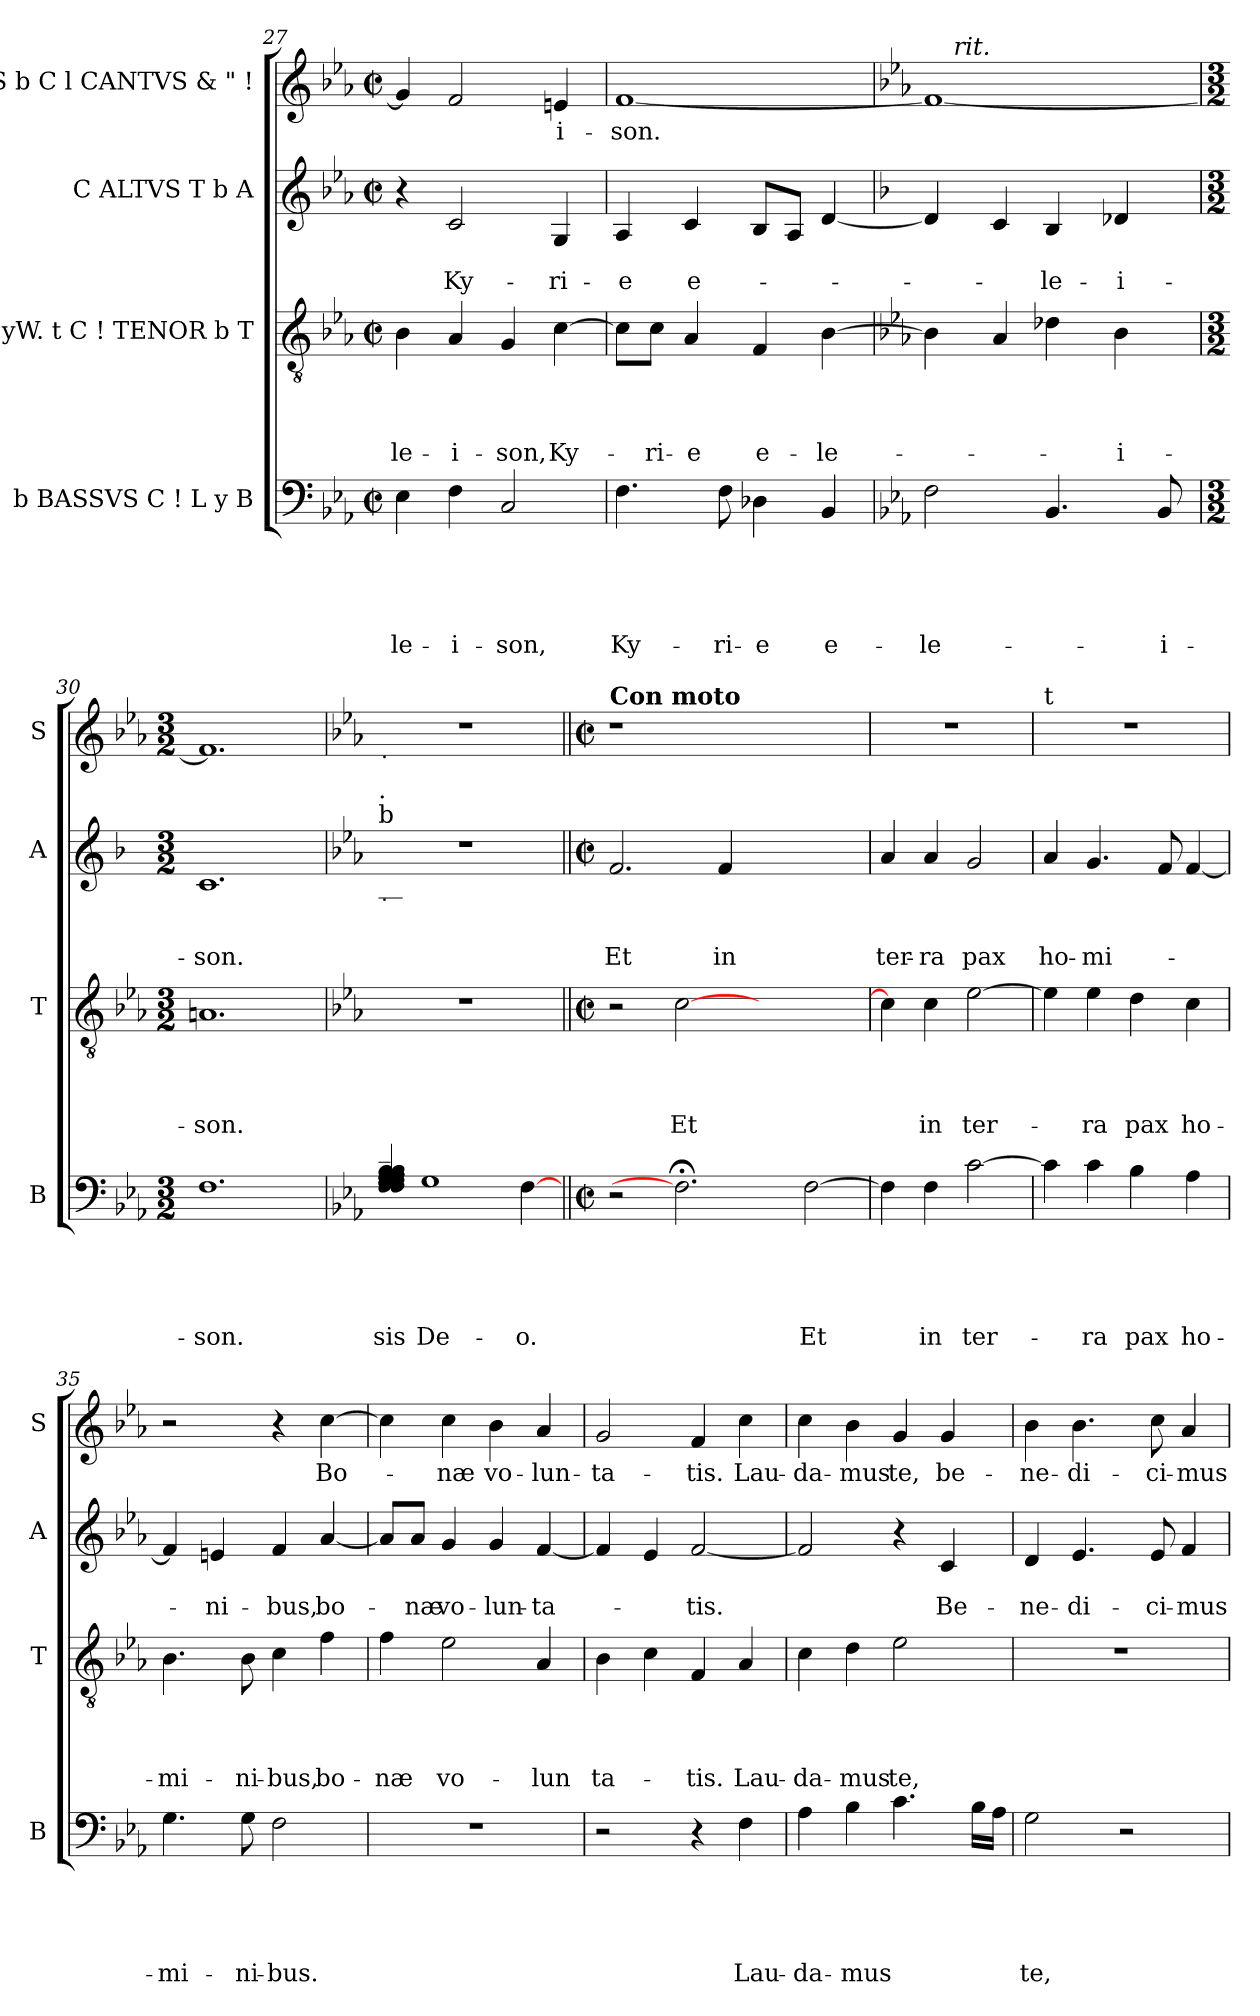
**kern	**text	**text	**text	**text	**text	**kern	**text	**text	**text	**text	**kern	**text	**text	**kern	**text
*part4	*part4	*part4	*part4	*part4	*part4	*part3	*part3	*part3	*part3	*part3	*part2	*part2	*part2	*part1	*part1
*staff4	*staff4	*staff4	*staff4	*staff4	*staff4	*staff3	*staff3	*staff3	*staff3	*staff3	*staff2	*staff2	*staff2	*staff1	*staff1
*I"b BASSVS C ! L y B	*	*	*	*	*	*I"yW. t C ! TENOR b T	*	*	*	*	*I"C ALTVS T b A	*	*	*I"S b C l CANTVS & " !	*
*I'B	*	*	*	*	*	*I'T	*	*	*	*	*I'A	*	*	*I'S	*
*clefF4	*	*	*	*	*	*clefGv2	*	*	*	*	*clefG2	*	*	*clefG2	*
*k[b-e-a-]	*	*	*	*	*	*k[b-e-a-]	*	*	*	*	*k[b-e-a-]	*	*	*k[b-e-a-]	*
*E-:	*	*	*	*	*	*E-:	*	*	*	*	*E-:	*	*	*E-:	*
*M2/2	*	*	*	*	*	*M2/2	*	*	*	*	*M2/2	*	*	*M2/2	*
*met(c|)	*	*	*	*	*	*met(c|)	*	*	*	*	*met(c|)	*	*	*met(c|)	*
=27	=27	=27	=27	=27	=27	=27	=27	=27	=27	=27	=27	=27	=27	=27	=27
!	!	!	!	!	!LO:LY:b	!	!	!	!	!LO:LY:b	!	!	!	!	!
4E-\	.	.	.	.	-le-	4B-\	.	.	.	-le-	4r	.	.	4g/]	.
!	!	!	!	!	!LO:LY:b	!	!	!	!	!LO:LY:b	!	!	!LO:LY:b	!	!
4F\	.	.	.	.	-i-	4A-/	.	.	.	-i-	2c/	.	Ky-	2f/	.
!	!	!	!	!	!LO:LY:b	!	!	!	!	!LO:LY:b	!	!	!	!	!
2C/	.	.	.	.	-son,	4G/	.	.	.	-son,	.	.	.	.	.
!	!	!	!	!	!	!	!	!	!	!LO:LY:b	!	!	!LO:LY:b	!	!LO:LY:b
.	.	.	.	.	.	[>4c\	.	.	.	Ky-	4G/	.	-ri-	4e/	-i-
=28	=28	=28	=28	=28	=28	=28	=28	=28	=28	=28	=28	=28	=28	=28	=28
!	!	!	!	!	!LO:LY:b	!	!	!	!	!	!	!	!LO:LY:b	!	!LO:LY:b
4.F\	.	.	.	.	Ky-	8c\L]	.	.	.	.	4A-/	.	-e	[<1f	-son.
!	!	!	!	!	!	!	!	!	!	!LO:LY:b	!	!	!	!	!
.	.	.	.	.	.	8c\J	.	.	.	-ri-	.	.	.	.	.
!	!	!	!	!	!	!	!	!	!	!LO:LY:b	!	!	!LO:LY:b	!	!
.	.	.	.	.	.	4A-/	.	.	.	-e	4c/	.	e-	.	.
!	!	!	!	!	!LO:LY:b	!	!	!	!	!	!	!	!	!	!
8F\	.	.	.	.	-ri-	.	.	.	.	.	.	.	.	.	.
!	!	!	!	!	!LO:LY:b	!	!	!	!	!LO:LY:b	!	!	!	!	!
4D-X\	.	.	.	.	-e	4F/	.	.	.	e-	8B-/L	.	.	.	.
.	.	.	.	.	.	.	.	.	.	.	8A-/J	.	.	.	.
!	!	!	!	!	!LO:LY:b	!	!	!	!	!LO:LY:b	!	!	!	!	!
4BB-/	.	.	.	.	e-	[>4B-\	.	.	.	-le-	[<4d/	.	.	.	.
=29	=29	=29	=29	=29	=29	=29	=29	=29	=29	=29	=29	=29	=29	=29	=29
*	*	*	*	*	*	*	*	*	*	*	*k[b-]	*	*	*	*
*	*	*	*	*	*	*	*	*	*	*	*F:	*	*	*	*
!	!	!	!	!	!LO:LY:b	!	!	!	!	!	!	!	!	!	!
*	*	*	*	*	*	*	*	*	*	*	*	*	*	*^	*
2F\	.	.	.	.	-le-	4B-\]	.	.	.	.	4d/]	.	.	1f_	16.ryy	.
!	!	!	!	!	!	!	!	!	!	!	!	!	!	!	!LO:TX:a:i:t=rit.	!
.	.	.	.	.	.	.	.	.	.	.	.	.	.	.	2ryy	.
.	.	.	.	.	.	4A-/	.	.	.	.	4c/	.	.	.	.	.
!	!	!	!	!	!	!	!	!	!	!	!	!	!LO:LY:b	!	!	!
4.BB-/	.	.	.	.	.	4d-\	.	.	.	.	4B-/	.	-le-	.	.	.
.	.	.	.	.	.	.	.	.	.	.	.	.	.	.	4ryy	.
!	!	!	!	!	!	!	!	!	!	!LO:LY:b	!	!	!LO:LY:b	!	!	!
.	.	.	.	.	.	4B-\	.	.	.	-i-	4d-X/	.	-i-	.	.	.
.	.	.	.	.	.	.	.	.	.	.	.	.	.	.	8ryy	.
!	!	!	!	!	!LO:LY:b	!	!	!	!	!	!	!	!	!	!	!
8BB-/	.	.	.	.	-i-	.	.	.	.	.	.	.	.	.	.	.
.	.	.	.	.	.	.	.	.	.	.	.	.	.	.	32ryy	.
*	*	*	*	*	*	*	*	*	*	*	*	*	*	*v	*v	*
=30	=30	=30	=30	=30	=30	=30	=30	=30	=30	=30	=30	=30	=30	=30	=30
*M3/2	*	*	*	*	*	*M3/2	*	*	*	*	*M3/2	*	*	*M3/2	*
*	*	*	*	*	*	*	*	*	*	*	*	*	*	*^	*
!	!	!	!	!	!LO:LY:b	!	!	!	!	!LO:LY:b	!	!	!LO:LY:b	!	!	!
*	*	*	*	*	*	*	*	*	*	*	*	*	*	*v	*v	*
1.F	.	.	.	.	-son.	1.An	.	.	.	-son.	1.c	.	-son.	1.f]	.
!!LO:PB:g=z
=31!	=31!	=31!	=31!	=31!	=31!	=31!	=31!	=31!	=31!	=31!	=31!	=31!	=31!	=31!	=31!
*	*	*	*	*	*	*	*	*	*	*	*k[b-e-a-]	*	*	*	*
*	*	*	*	*	*	*	*	*	*	*	*E-:	*	*	*	*
!	!	!	!	!	!	!	!	!	!	!	!	!	!	!LO:TX:b:t=˙	!
!	!	!	!	!	!	!	!	!	!	!	!LO:TX:b:t=__	!	!	!	!
!	!	!	!	!	!	!	!	!	!	!	!LO:TX:a:t=b	!	!	!	!
!	!	!	!	!	!	!	!	!	!	!	!LO:TX:b:t=˙	!	!	!	!
!	!	!	!	!	!	!	!	!	!	!	!LO:TX:t=.	!	!	!	!
!LO:TX:a:t=_	!	!	!	!	!	!	!	!	!	!	!	!	!	!	!
!	!	!	!	!	!LO:LY:b	!LO:N:vis=1	!	!	!	!	!LO:N:vis=1	!	!	!LO:N:vis=1	!
4F/ 4F/ 4G/ 4G/ 4G/ 4A-/ 4A-/ 4A-/ 4A-/ 4B-/ 4B-/	.	.	.	.	-sis	1.r	.	.	.	.	1.r	.	.	1.r	.
!	!	!	!	!	!LO:LY:b	!	!	!	!	!	!	!	!	!	!
1G	.	.	.	.	De-	.	.	.	.	.	.	.	.	.	.
!	!	!	!	!	!LO:LY:b	!	!	!	!	!	!	!	!	!	!
[4F	.	.	.	.	-o.	.	.	.	.	.	.	.	.	.	.
=32||	=32||	=32||	=32||	=32||	=32||	=32||	=32||	=32||	=32||	=32||	=32||	=32||	=32||	=32||	=32||
*M2/2	*	*	*	*	*	*M2/2	*	*	*	*	*M2/2	*	*	*M2/2	*
*met(c|)	*	*	*	*	*	*met(c|)	*	*	*	*	*met(c|)	*	*	*met(c|)	*
*	*	*	*	*	*	*	*	*	*	*	*	*	*	*MM120	*
!	!	!	!	!	!	!	!	!	!	!	!	!	!	!LO:TX:a:B:t=Con moto	!
!	!	!	!	!	!	!	!	!	!	!	!	!	!LO:LY:b	!	!
2r	.	.	.	.	.	2r	.	.	.	.	2.f/	.	Et	1r	.
!	!	!	!	!	!	!	!	!	!	!LO:LY:b	!	!	!	!	!
2.F;<]	.	.	.	.	.	[>2c\	.	.	.	Et	.	.	.	.	.
!	!	!	!	!	!	!	!	!	!	!	!	!	!LO:LY:b	!	!
.	.	.	.	.	.	.	.	.	.	.	4f/	.	in	.	.
.	.	.	.	.	.	2.ryy	.	.	.	.	2.ryy	.	.	2.ryy	.
!	!	!	!	!	!LO:LY:b	!	!	!	!	!	!	!	!	!	!
[>2F\	.	.	.	.	Et	.	.	.	.	.	.	.	.	.	.
=33	=33	=33	=33	=33	=33	=33	=33	=33	=33	=33	=33	=33	=33	=33	=33
!	!	!	!	!	!	!	!	!	!	!	!	!	!LO:LY:b	!	!
4F\]	.	.	.	.	.	4c\]	.	.	.	.	4a-/	.	ter-	1r	.
!	!	!	!	!	!LO:LY:b	!	!	!	!	!LO:LY:b	!	!	!LO:LY:b	!	!
4F\	.	.	.	.	in	4c\	.	.	.	in	4a-/	.	-ra	.	.
!	!	!	!	!	!LO:LY:b	!	!	!	!	!LO:LY:b	!	!	!LO:LY:b	!	!
[<2c\	.	.	.	.	ter-	[<2e-\	.	.	.	ter-	2g/	.	pax	.	.
!!LO:LB:g=z
=34	=34	=34	=34	=34	=34	=34	=34	=34	=34	=34	=34	=34	=34	=34	=34
!	!	!	!	!	!	!	!	!	!	!	!	!	!	!LO:TX:a:t=t	!
!	!	!	!	!	!	!	!	!	!	!	!	!	!LO:LY:b	!	!
4c\]	.	.	.	.	.	4e-\]	.	.	.	.	4a-/	.	ho-	1r	.
!	!	!	!	!	!LO:LY:b	!	!	!	!	!LO:LY:b	!	!	!LO:LY:b	!	!
4c\	.	.	.	.	-ra	4e-\	.	.	.	-ra	4.g/	.	-mi-	.	.
!	!	!	!	!	!LO:LY:b	!	!	!	!	!LO:LY:b	!	!	!	!	!
4B-\	.	.	.	.	pax	4d\	.	.	.	pax	.	.	.	.	.
.	.	.	.	.	.	.	.	.	.	.	8f/	.	.	.	.
!	!	!	!	!	!LO:LY:b	!	!	!	!	!LO:LY:b	!	!	!	!	!
4A-\	.	.	.	.	ho-	4c\	.	.	.	ho-	[<4f/	.	.	.	.
=35	=35	=35	=35	=35	=35	=35	=35	=35	=35	=35	=35	=35	=35	=35	=35
!	!	!	!	!	!LO:LY:b	!	!	!	!	!LO:LY:b	!	!	!	!	!
4.G\	.	.	.	.	-mi-	4.B-\	.	.	.	-mi-	4f/]	.	.	2r	.
!	!	!	!	!	!	!	!	!	!	!	!	!	!LO:LY:b	!	!
.	.	.	.	.	.	.	.	.	.	.	4e/	.	-ni-	.	.
!	!	!	!	!	!LO:LY:b	!	!	!	!	!LO:LY:b	!	!	!	!	!
8G\	.	.	.	.	-ni-	8B-\	.	.	.	-ni-	.	.	.	.	.
!	!	!	!	!	!LO:LY:b	!	!	!	!	!LO:LY:b	!	!	!LO:LY:b	!	!
2F\	.	.	.	.	-bus.	4c\	.	.	.	-bus,	4f/	.	-bus,	4r	.
!	!	!	!	!	!	!	!	!	!	!LO:LY:b	!	!	!LO:LY:b	!	!LO:LY:b
.	.	.	.	.	.	4f\	.	.	.	bo-	[<4a-/	.	bo-	[>4cc\	Bo-
=36	=36	=36	=36	=36	=36	=36	=36	=36	=36	=36	=36	=36	=36	=36	=36
!	!	!	!	!	!	!	!	!	!	!LO:LY:b	!	!	!	!	!
1r	.	.	.	.	.	4f\	.	.	.	-næ	8a-/L]	.	.	4cc\]	.
!	!	!	!	!	!	!	!	!	!	!	!	!	!LO:LY:b	!	!
.	.	.	.	.	.	.	.	.	.	.	8a-/J	.	-næ	.	.
!	!	!	!	!	!	!	!	!	!	!LO:LY:b	!	!	!LO:LY:b	!	!LO:LY:b
.	.	.	.	.	.	2e-\	.	.	.	vo-	4g/	.	vo-	4cc\	-næ
!	!	!	!	!	!	!	!	!	!	!	!	!	!LO:LY:b	!	!LO:LY:b
.	.	.	.	.	.	.	.	.	.	.	4g/	.	-lun-	4b-\	vo-
!	!	!	!	!	!	!	!	!	!	!LO:LY:b	!	!	!LO:LY:b	!	!LO:LY:b
.	.	.	.	.	.	4A-/	.	.	.	-lun	[<4f/	.	-ta-	4a-/	-lun-
=37	=37	=37	=37	=37	=37	=37	=37	=37	=37	=37	=37	=37	=37	=37	=37
!	!	!	!	!	!	!	!	!	!	!LO:LY:b	!	!	!	!	!LO:LY:b
2r	.	.	.	.	.	4B-\	.	.	.	ta-	4f/]	.	.	2g/	-ta-
.	.	.	.	.	.	4c\	.	.	.	.	4e-/	.	.	.	.
!	!	!	!	!	!	!	!	!	!	!LO:LY:b	!	!	!LO:LY:b	!	!LO:LY:b
4r	.	.	.	.	.	4F/	.	.	.	-tis.	[<2f/	.	-tis.	4f/	-tis.
!	!	!	!	!	!LO:LY:b	!	!	!	!	!LO:LY:b	!	!	!	!	!LO:LY:b
4F\	.	.	.	.	Lau-	4A-/	.	.	.	Lau-	.	.	.	4cc\	Lau-
=38	=38	=38	=38	=38	=38	=38	=38	=38	=38	=38	=38	=38	=38	=38	=38
!	!	!	!	!	!LO:LY:b	!	!	!	!	!LO:LY:b	!	!	!	!	!LO:LY:b
4A-\	.	.	.	.	-da-	4c\	.	.	.	-da-	2f/]	.	.	4cc\	-da-
!	!	!	!	!	!LO:LY:b	!	!	!	!	!LO:LY:b	!	!	!	!	!LO:LY:b
4B-\	.	.	.	.	-mus	4d\	.	.	.	-mus	.	.	.	4b-\	-mus
!	!	!	!	!	!	!	!	!	!	!LO:LY:b	!	!	!	!	!LO:LY:b
4.c\	.	.	.	.	.	2e-\	.	.	.	te,	4r	.	.	4g/	te,
!	!	!	!	!	!	!	!	!	!	!	!	!	!LO:LY:b	!	!LO:LY:b
.	.	.	.	.	.	.	.	.	.	.	4c/	.	Be-	4g/	be-
16B-\LL	.	.	.	.	.	.	.	.	.	.	.	.	.	.	.
16A-\JJ	.	.	.	.	.	.	.	.	.	.	.	.	.	.	.
!!LO:LB:g=z
=39	=39	=39	=39	=39	=39	=39	=39	=39	=39	=39	=39	=39	=39	=39	=39
!	!	!	!	!	!LO:LY:b	!	!	!	!	!	!	!	!LO:LY:b	!	!LO:LY:b
2G\	.	.	.	.	te,	1r	.	.	.	.	4d/	.	-ne-	4b-\	-ne-
!	!	!	!	!	!	!	!	!	!	!	!	!	!LO:LY:b	!	!LO:LY:b
.	.	.	.	.	.	.	.	.	.	.	4.e-/	.	-di-	4.b-\	-di-
2r	.	.	.	.	.	.	.	.	.	.	.	.	.	.	.
!	!	!	!	!	!	!	!	!	!	!	!	!	!LO:LY:b	!	!LO:LY:b
.	.	.	.	.	.	.	.	.	.	.	8e-/	.	-ci-	8cc\	-ci-
!	!	!	!	!	!	!	!	!	!	!	!	!	!LO:LY:b	!	!LO:LY:b
.	.	.	.	.	.	.	.	.	.	.	4f/	.	-mus	4a-/	-mus
=	=	=	=	=	=	=	=	=	=	=	=	=	=	=	=
*-	*-	*-	*-	*-	*-	*-	*-	*-	*-	*-	*-	*-	*-	*-	*-
